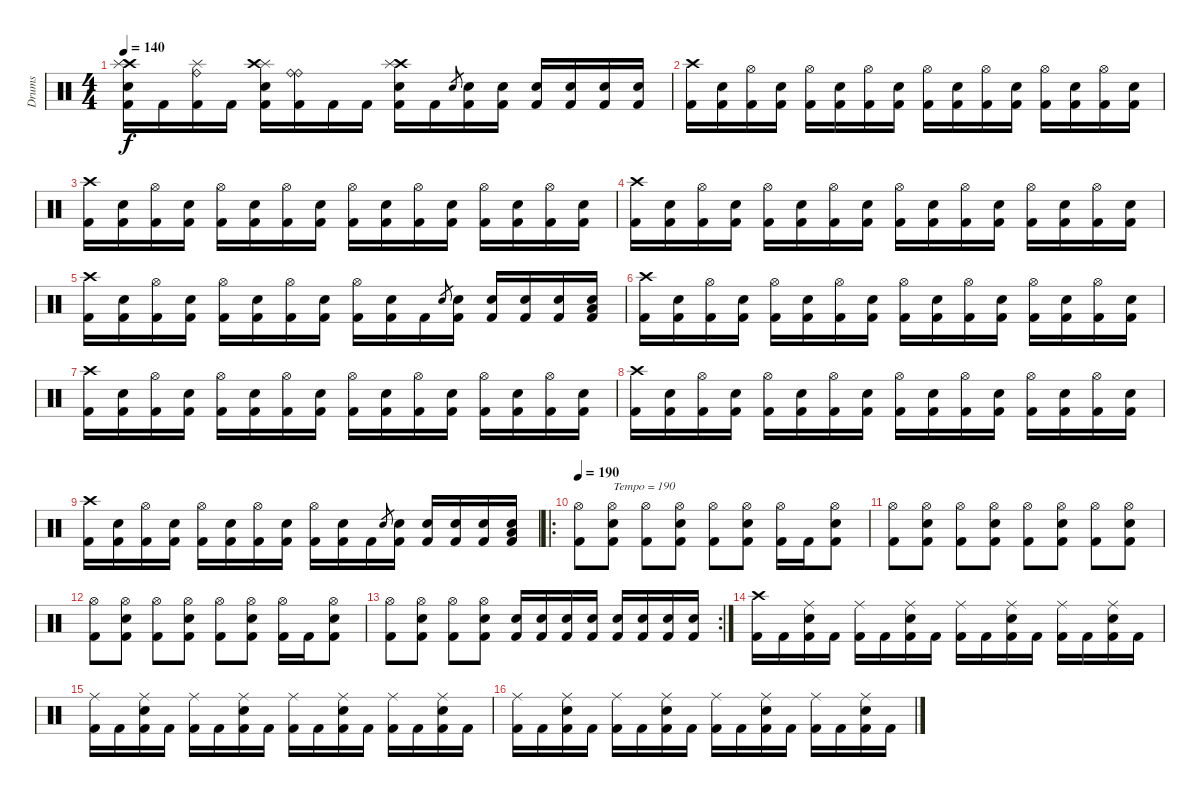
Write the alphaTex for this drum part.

\track ("Drums" "Drums") {instrument percussion}
\staff {score}
\articulation defaults
\ts (4 4)
\tempo 140
\clef neutral
\ks c
("Crash high (hit)" "Splash (hit)" "Electric Snare (hit)" "Kick (hit) 2").16{dy f} "Kick (hit) 2".16 ("Splash (hit)" "Ride (bell)" "Kick (hit) 2").16 "Kick (hit) 2".16 ("Splash (hit)" "Crash high (hit)" "Electric Snare (hit)" "Kick (hit) 2").16 ("Ride (bell)" "Ride (bell)" "Kick (hit) 2").16 "Kick (hit) 2".16 "Kick (hit) 2".16 ("Crash high (hit)" "Splash (hit)" "Electric Snare (hit)" "Kick (hit) 2").16 "Kick (hit) 2".16 "Electric Snare (hit)".8{gr} ("Electric Snare (hit)" "Kick (hit) 2").16 ("Electric Snare (hit)" "Kick (hit) 2").16 ("Electric Snare (hit)" "Kick (hit) 2").16 ("Electric Snare (hit)" "Kick (hit) 2").16 ("Electric Snare (hit)" "Kick (hit) 2").16 ("Electric Snare (hit)" "Kick (hit) 2").16 |
("Crash high (hit)" "Kick (hit) 2").16 ("Electric Snare (hit)" "Kick (hit) 2").16 ("Hi-Hat (open)" "Kick (hit) 2").16 ("Electric Snare (hit)" "Kick (hit) 2").16 ("Hi-Hat (open)" "Kick (hit) 2").16 ("Electric Snare (hit)" "Kick (hit) 2").16 ("Hi-Hat (open)" "Kick (hit) 2").16 ("Electric Snare (hit)" "Kick (hit) 2").16 ("Hi-Hat (open)" "Kick (hit) 2").16 ("Electric Snare (hit)" "Kick (hit) 2").16 ("Hi-Hat (open)" "Kick (hit) 2").16 ("Electric Snare (hit)" "Kick (hit) 2").16 ("Hi-Hat (open)" "Kick (hit) 2").16 ("Electric Snare (hit)" "Kick (hit) 2").16 ("Hi-Hat (open)" "Kick (hit) 2").16 ("Electric Snare (hit)" "Kick (hit) 2").16 |
("Crash high (hit)" "Kick (hit) 2").16 ("Electric Snare (hit)" "Kick (hit) 2").16 ("Hi-Hat (open)" "Kick (hit) 2").16 ("Electric Snare (hit)" "Kick (hit) 2").16 ("Hi-Hat (open)" "Kick (hit) 2").16 ("Electric Snare (hit)" "Kick (hit) 2").16 ("Hi-Hat (open)" "Kick (hit) 2").16 ("Electric Snare (hit)" "Kick (hit) 2").16 ("Hi-Hat (open)" "Kick (hit) 2").16 ("Electric Snare (hit)" "Kick (hit) 2").16 ("Hi-Hat (open)" "Kick (hit) 2").16 ("Electric Snare (hit)" "Kick (hit) 2").16 ("Hi-Hat (open)" "Kick (hit) 2").16 ("Electric Snare (hit)" "Kick (hit) 2").16 ("Hi-Hat (open)" "Kick (hit) 2").16 ("Electric Snare (hit)" "Kick (hit) 2").16 |
("Crash high (hit)" "Kick (hit) 2").16 ("Electric Snare (hit)" "Kick (hit) 2").16 ("Hi-Hat (open)" "Kick (hit) 2").16 ("Electric Snare (hit)" "Kick (hit) 2").16 ("Hi-Hat (open)" "Kick (hit) 2").16 ("Electric Snare (hit)" "Kick (hit) 2").16 ("Hi-Hat (open)" "Kick (hit) 2").16 ("Electric Snare (hit)" "Kick (hit) 2").16 ("Hi-Hat (open)" "Kick (hit) 2").16 ("Electric Snare (hit)" "Kick (hit) 2").16 ("Hi-Hat (open)" "Kick (hit) 2").16 ("Electric Snare (hit)" "Kick (hit) 2").16 ("Hi-Hat (open)" "Kick (hit) 2").16 ("Electric Snare (hit)" "Kick (hit) 2").16 ("Hi-Hat (open)" "Kick (hit) 2").16 ("Electric Snare (hit)" "Kick (hit) 2").16 |
("Crash high (hit)" "Kick (hit) 2").16 ("Electric Snare (hit)" "Kick (hit) 2").16 ("Hi-Hat (open)" "Kick (hit) 2").16 ("Electric Snare (hit)" "Kick (hit) 2").16 ("Hi-Hat (open)" "Kick (hit) 2").16 ("Electric Snare (hit)" "Kick (hit) 2").16 ("Hi-Hat (open)" "Kick (hit) 2").16 ("Electric Snare (hit)" "Kick (hit) 2").16 ("Hi-Hat (open)" "Kick (hit) 2").16 ("Electric Snare (hit)" "Kick (hit) 2").16 "Kick (hit) 2".16 "Electric Snare (hit)".8{gr} ("Electric Snare (hit)" "Kick (hit) 2").16 ("Electric Snare (hit)" "Kick (hit) 2").16 ("Electric Snare (hit)" "Kick (hit) 2").16 ("Electric Snare (hit)" "Kick (hit) 2").16 ("Electric Snare (hit)" "Low Floor Tom (hit)" "Kick (hit) 2").16 |
("Crash high (hit)" "Kick (hit) 2").16 ("Electric Snare (hit)" "Kick (hit) 2").16 ("Hi-Hat (open)" "Kick (hit) 2").16 ("Electric Snare (hit)" "Kick (hit) 2").16 ("Hi-Hat (open)" "Kick (hit) 2").16 ("Electric Snare (hit)" "Kick (hit) 2").16 ("Hi-Hat (open)" "Kick (hit) 2").16 ("Electric Snare (hit)" "Kick (hit) 2").16 ("Hi-Hat (open)" "Kick (hit) 2").16 ("Electric Snare (hit)" "Kick (hit) 2").16 ("Hi-Hat (open)" "Kick (hit) 2").16 ("Electric Snare (hit)" "Kick (hit) 2").16 ("Hi-Hat (open)" "Kick (hit) 2").16 ("Electric Snare (hit)" "Kick (hit) 2").16 ("Hi-Hat (open)" "Kick (hit) 2").16 ("Electric Snare (hit)" "Kick (hit) 2").16 |
("Crash high (hit)" "Kick (hit) 2").16 ("Electric Snare (hit)" "Kick (hit) 2").16 ("Hi-Hat (open)" "Kick (hit) 2").16 ("Electric Snare (hit)" "Kick (hit) 2").16 ("Hi-Hat (open)" "Kick (hit) 2").16 ("Electric Snare (hit)" "Kick (hit) 2").16 ("Hi-Hat (open)" "Kick (hit) 2").16 ("Electric Snare (hit)" "Kick (hit) 2").16 ("Hi-Hat (open)" "Kick (hit) 2").16 ("Electric Snare (hit)" "Kick (hit) 2").16 ("Hi-Hat (open)" "Kick (hit) 2").16 ("Electric Snare (hit)" "Kick (hit) 2").16 ("Hi-Hat (open)" "Kick (hit) 2").16 ("Electric Snare (hit)" "Kick (hit) 2").16 ("Hi-Hat (open)" "Kick (hit) 2").16 ("Electric Snare (hit)" "Kick (hit) 2").16 |
("Crash high (hit)" "Kick (hit) 2").16 ("Electric Snare (hit)" "Kick (hit) 2").16 ("Hi-Hat (open)" "Kick (hit) 2").16 ("Electric Snare (hit)" "Kick (hit) 2").16 ("Hi-Hat (open)" "Kick (hit) 2").16 ("Electric Snare (hit)" "Kick (hit) 2").16 ("Hi-Hat (open)" "Kick (hit) 2").16 ("Electric Snare (hit)" "Kick (hit) 2").16 ("Hi-Hat (open)" "Kick (hit) 2").16 ("Electric Snare (hit)" "Kick (hit) 2").16 ("Hi-Hat (open)" "Kick (hit) 2").16 ("Electric Snare (hit)" "Kick (hit) 2").16 ("Hi-Hat (open)" "Kick (hit) 2").16 ("Electric Snare (hit)" "Kick (hit) 2").16 ("Hi-Hat (open)" "Kick (hit) 2").16 ("Electric Snare (hit)" "Kick (hit) 2").16 |
("Crash high (hit)" "Kick (hit) 2").16 ("Electric Snare (hit)" "Kick (hit) 2").16 ("Hi-Hat (open)" "Kick (hit) 2").16 ("Electric Snare (hit)" "Kick (hit) 2").16 ("Hi-Hat (open)" "Kick (hit) 2").16 ("Electric Snare (hit)" "Kick (hit) 2").16 ("Hi-Hat (open)" "Kick (hit) 2").16 ("Electric Snare (hit)" "Kick (hit) 2").16 ("Hi-Hat (open)" "Kick (hit) 2").16 ("Electric Snare (hit)" "Kick (hit) 2").16 "Kick (hit) 2".16 "Electric Snare (hit)".8{gr} ("Electric Snare (hit)" "Kick (hit) 2").16 ("Electric Snare (hit)" "Kick (hit) 2").16 ("Electric Snare (hit)" "Kick (hit) 2").16 ("Electric Snare (hit)" "Kick (hit) 2").16 ("Electric Snare (hit)" "Low Floor Tom (hit)" "Kick (hit) 2").16 |
\ro
\tempo 190
("Hi-Hat (open)" "Kick (hit) 2").8 ("Hi-Hat (open)" "Electric Snare (hit)" "Kick (hit) 2").8{txt "Tempo = 190"} ("Hi-Hat (open)" "Kick (hit) 2").8 ("Hi-Hat (open)" "Electric Snare (hit)" "Kick (hit) 2").8 ("Hi-Hat (open)" "Kick (hit) 2").8 ("Hi-Hat (open)" "Electric Snare (hit)" "Kick (hit) 2").8 ("Hi-Hat (open)" "Kick (hit) 2").16 "Kick (hit) 2".16 ("Hi-Hat (open)" "Electric Snare (hit)" "Kick (hit) 2").8 |
("Hi-Hat (open)" "Kick (hit) 2").8 ("Hi-Hat (open)" "Electric Snare (hit)" "Kick (hit) 2").8 ("Hi-Hat (open)" "Kick (hit) 2").8 ("Hi-Hat (open)" "Electric Snare (hit)" "Kick (hit) 2").8 ("Hi-Hat (open)" "Kick (hit) 2").8 ("Hi-Hat (open)" "Electric Snare (hit)" "Kick (hit) 2").8 ("Hi-Hat (open)" "Kick (hit) 2").8 ("Hi-Hat (open)" "Electric Snare (hit)" "Kick (hit) 2").8 |
("Hi-Hat (open)" "Kick (hit) 2").8 ("Hi-Hat (open)" "Electric Snare (hit)" "Kick (hit) 2").8 ("Hi-Hat (open)" "Kick (hit) 2").8 ("Hi-Hat (open)" "Electric Snare (hit)" "Kick (hit) 2").8 ("Hi-Hat (open)" "Kick (hit) 2").8 ("Hi-Hat (open)" "Electric Snare (hit)" "Kick (hit) 2").8 ("Hi-Hat (open)" "Kick (hit) 2").16 "Kick (hit) 2".16 ("Hi-Hat (open)" "Electric Snare (hit)" "Kick (hit) 2").8 |
\rc 2
("Hi-Hat (open)" "Kick (hit) 2").8 ("Hi-Hat (open)" "Electric Snare (hit)" "Kick (hit) 2").8 ("Hi-Hat (open)" "Kick (hit) 2").8 ("Hi-Hat (open)" "Electric Snare (hit)" "Kick (hit) 2").8 ("Electric Snare (hit)" "Kick (hit) 2").16 ("Electric Snare (hit)" "Kick (hit) 2").16 ("Electric Snare (hit)" "Kick (hit) 2").16 ("Electric Snare (hit)" "Kick (hit) 2").16 ("Electric Snare (hit)" "Kick (hit) 2").16 ("Electric Snare (hit)" "Kick (hit) 2").16 ("Electric Snare (hit)" "Kick (hit) 2").16 ("Electric Snare (hit)" "Kick (hit) 2").16 |
("Crash high (hit)" "Kick (hit) 2").16 "Kick (hit) 2".16 ("Ride (middle)" "Electric Snare (hit)" "Kick (hit) 2").16 "Kick (hit) 2".16 ("Ride (middle)" "Kick (hit) 2").16 "Kick (hit) 2".16 ("Ride (middle)" "Electric Snare (hit)" "Kick (hit) 2").16 "Kick (hit) 2".16 ("Ride (middle)" "Kick (hit) 2").16 "Kick (hit) 2".16 ("Ride (middle)" "Electric Snare (hit)" "Kick (hit) 2").16 "Kick (hit) 2".16 ("Ride (middle)" "Kick (hit) 2").16 "Kick (hit) 2".16 ("Ride (middle)" "Electric Snare (hit)" "Kick (hit) 2").16 "Kick (hit) 2".16 |
("Ride (middle)" "Kick (hit) 2").16 "Kick (hit) 2".16 ("Ride (middle)" "Electric Snare (hit)" "Kick (hit) 2").16 "Kick (hit) 2".16 ("Ride (middle)" "Kick (hit) 2").16 "Kick (hit) 2".16 ("Ride (middle)" "Electric Snare (hit)" "Kick (hit) 2").16 "Kick (hit) 2".16 ("Ride (middle)" "Kick (hit) 2").16 "Kick (hit) 2".16 ("Ride (middle)" "Electric Snare (hit)" "Kick (hit) 2").16 "Kick (hit) 2".16 ("Ride (middle)" "Kick (hit) 2").16 "Kick (hit) 2".16 ("Ride (middle)" "Electric Snare (hit)" "Kick (hit) 2").16 "Kick (hit) 2".16 |
("Ride (middle)" "Kick (hit) 2").16 "Kick (hit) 2".16 ("Ride (middle)" "Electric Snare (hit)" "Kick (hit) 2").16 "Kick (hit) 2".16 ("Ride (middle)" "Kick (hit) 2").16 "Kick (hit) 2".16 ("Ride (middle)" "Electric Snare (hit)" "Kick (hit) 2").16 "Kick (hit) 2".16 ("Ride (middle)" "Kick (hit) 2").16 "Kick (hit) 2".16 ("Ride (middle)" "Electric Snare (hit)" "Kick (hit) 2").16 "Kick (hit) 2".16 ("Ride (middle)" "Kick (hit) 2").16 "Kick (hit) 2".16 ("Ride (middle)" "Electric Snare (hit)" "Kick (hit) 2").16 "Kick (hit) 2".16
